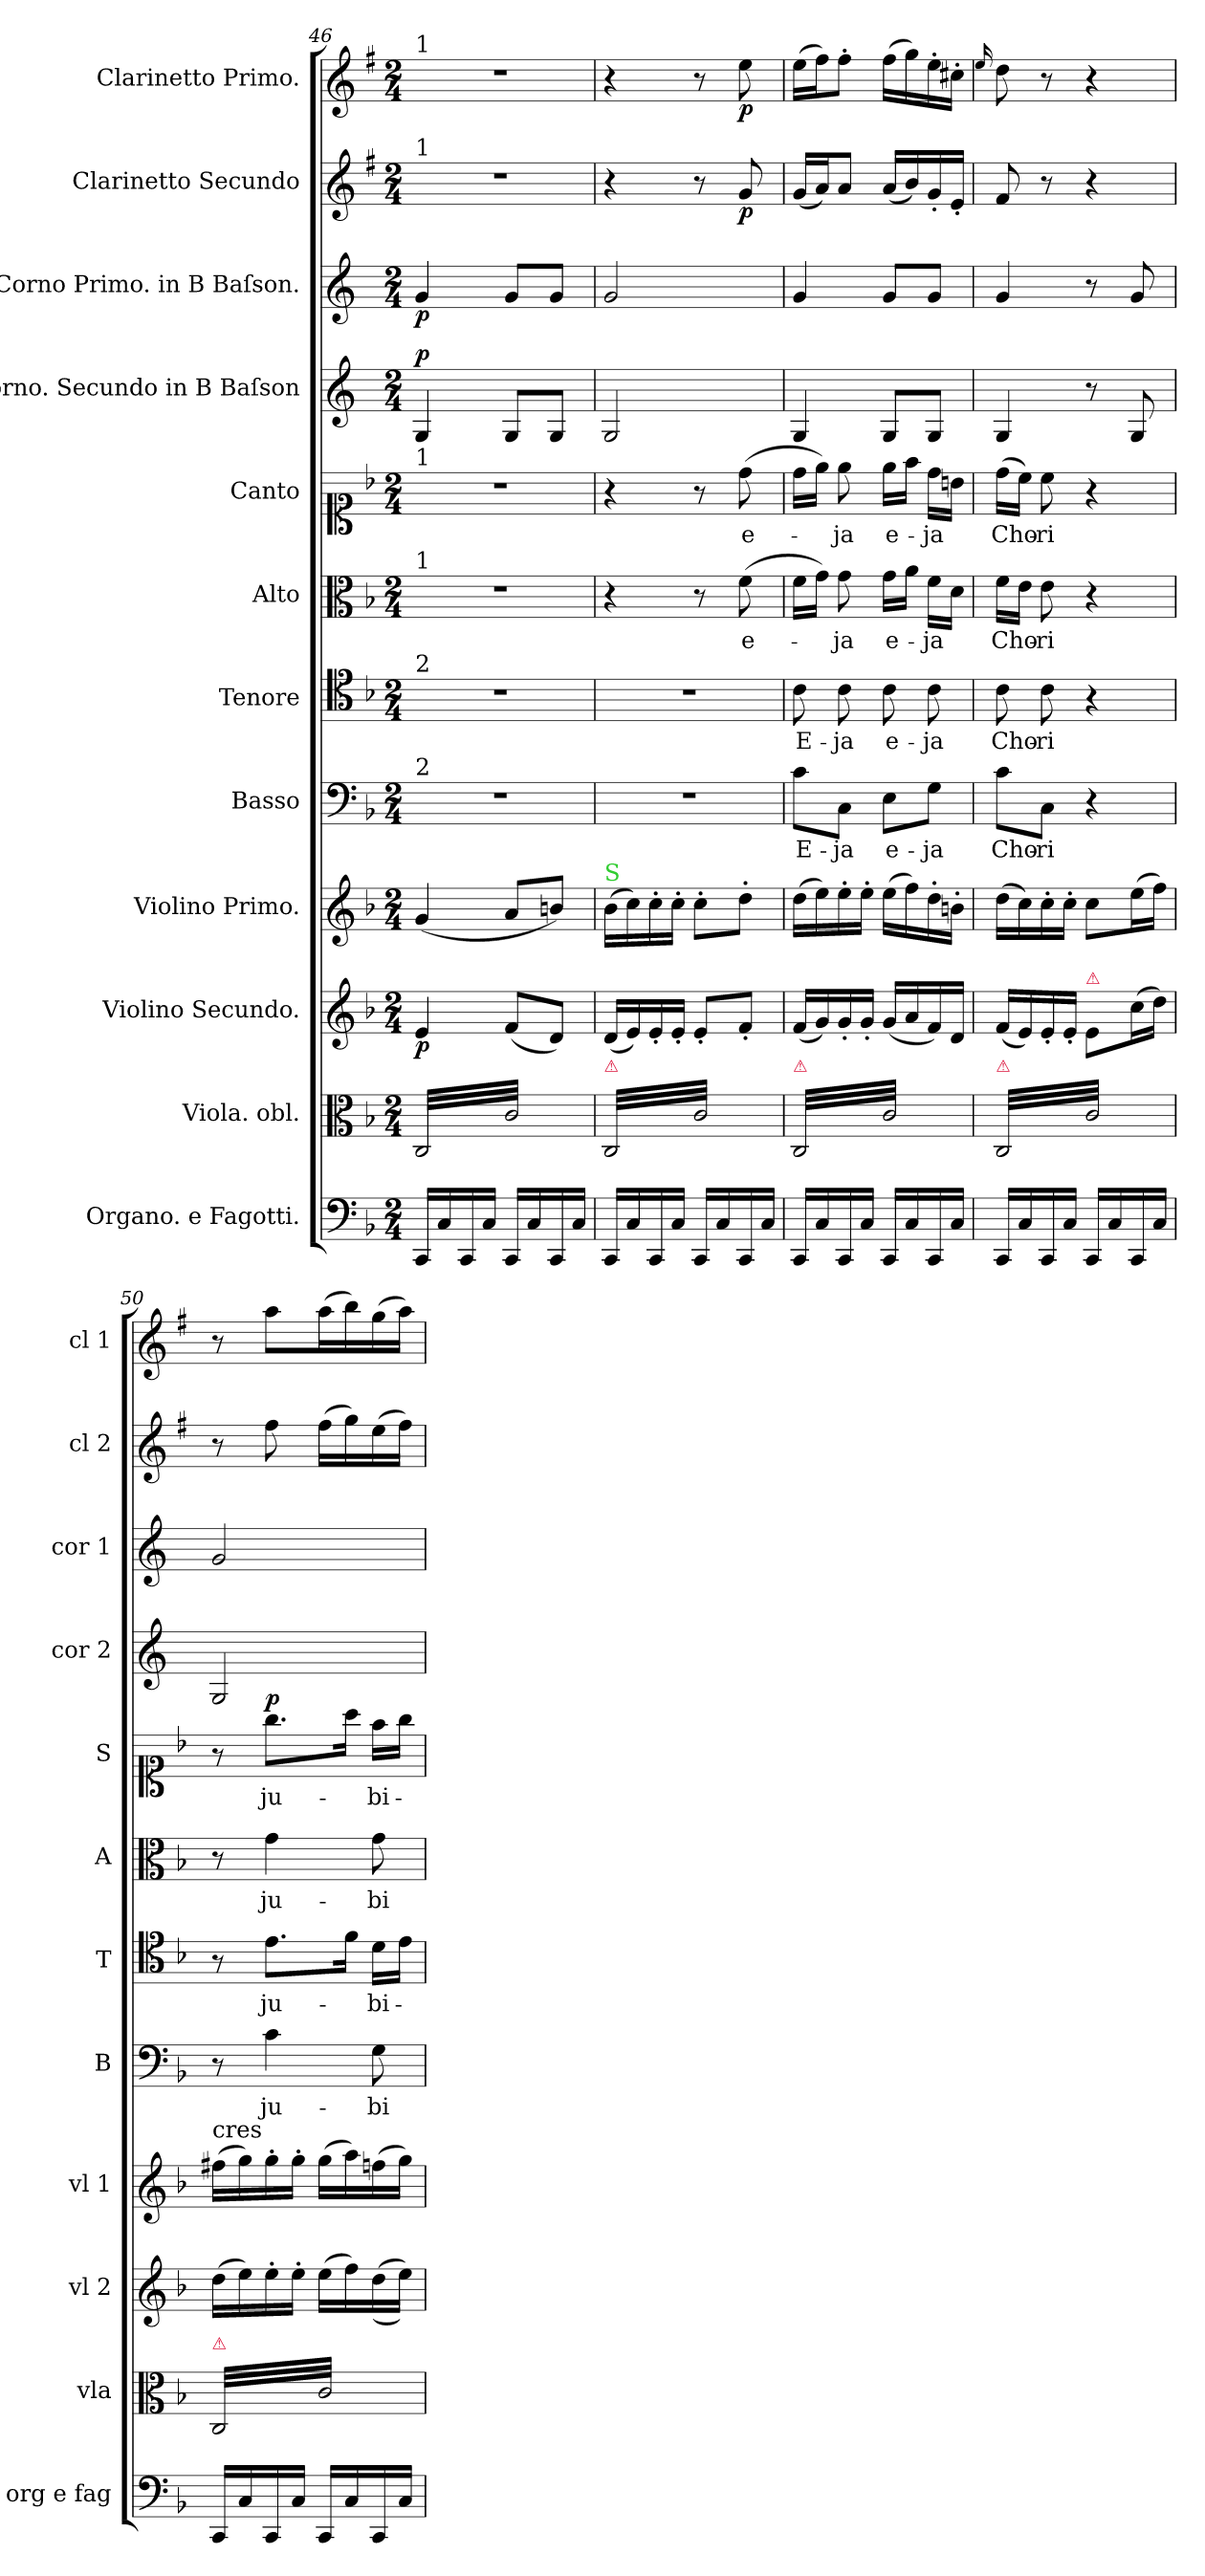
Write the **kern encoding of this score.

**kern	**kern	**kern	**dynam	**kern	**kern	**text	**kern	**text	**kern	**text	**kern	**text	**dynam	**kern	**dynam	**kern	**dynam	**kern	**dynam	**kern	**dynam
*part12	*part11	*part10	*part10	*part9	*part8	*part8	*part7	*part7	*part6	*part6	*part5	*part5	*part5	*part4	*part4	*part3	*part3	*part2	*part2	*part1	*part1
*staff12	*staff11	*staff10	*staff10	*staff9	*staff8	*staff8	*staff7	*staff7	*staff6	*staff6	*staff5	*staff5	*staff5	*staff4	*staff4	*staff3	*staff3	*staff2	*staff2	*staff1	*staff1
*I"Organo. e Fagotti.	*I"Viola. obl.	*I"Violino Secundo.	*	*I"Violino Primo.	*I"Basso	*	*I"Tenore	*	*I"Alto	*	*I"Canto	*	*	*I"Corno. Secundo in B Baſson	*	*I"Corno Primo. in B Baſson.	*	*I"Clarinetto Secundo	*	*I"Clarinetto Primo.	*
*I'org e fag	*I'vla	*I'vl 2	*	*I'vl 1	*I'B	*	*I'T	*	*I'A	*	*I'S	*	*	*I'cor 2	*	*I'cor 1	*	*I'cl 2	*	*I'cl 1	*
*clefF4	*clefC3	*clefG2	*	*clefG2	*clefF4	*	*clefC4	*	*clefC3	*	*clefC1	*	*	*clefG2	*	*clefG2	*	*clefG2	*	*clefG2	*
*	*	*	*	*	*	*	*	*	*	*	*	*	*	*ITrd4c7	*	*ITrd4c7	*	*ITrd1c2	*	*ITrd1c2	*
*k[b-]	*k[b-]	*k[b-]	*	*k[b-]	*k[b-]	*	*k[b-]	*	*k[b-]	*	*k[b-]	*	*	*k[b-]	*	*k[b-]	*	*k[b-]	*	*k[b-]	*
*F:	*F:	*F:	*	*F:	*F:	*	*F:	*	*F:	*	*F:	*	*	*F:	*	*F:	*	*F:	*	*F:	*
*M2/4	*M2/4	*M2/4	*	*M2/4	*M2/4	*	*M2/4	*	*M2/4	*	*M2/4	*	*	*M2/4	*	*M2/4	*	*M2/4	*	*M2/4	*
=46	=46	=46	=46	=46	=46	=46	=46	=46	=46	=46	=46	=46	=46	=46	=46	=46	=46	=46	=46	=46	=46
!	!	!	!	!	!	!	!	!	!	!	!	!	!	!	!	!	!	!	!	!LO:TX:a:t=1	!
!	!	!	!	!	!	!	!	!	!	!	!	!	!	!	!	!	!	!LO:TX:a:t=1	!	!	!
!	!	!	!	!	!	!	!	!	!	!	!LO:TX:a:t=1	!	!	!	!	!	!	!	!	!	!
!	!	!	!	!	!	!	!	!	!LO:TX:a:t=1	!	!	!	!	!	!	!	!	!	!	!	!
!	!	!	!	!	!	!	!LO:TX:a:t=2	!	!	!	!	!	!	!	!	!	!	!	!	!	!
!	!	!	!	!	!LO:TX:a:t=2	!	!	!	!	!	!	!	!	!	!	!	!	!	!	!	!
!	!LO:TX:a:color=crimson:t=⚠	!	!	!	!	!	!	!	!	!	!	!	!	!	!	!	!	!	!	!	!
!	!	!	!	!	!	!	!	!	!	!	!	!	!	!	!LO:DY:a	!	!	!	!	!	!
*	*tremolo	*	*	*	*	*	*	*	*	*	*	*	*	*	*	*	*	*	*	*	*
16CC/LL	(32C/LLL	4e/	p	(4g/	2r	.	2r	.	2r	.	2r	.	.	4C/	p	4c/	p	2r	.	2r	.
.	32c/)	.	.	.	.	.	.	.	.	.	.	.	.	.	.	.	.	.	.	.	.
16C/	32C/	.	.	.	.	.	.	.	.	.	.	.	.	.	.	.	.	.	.	.	.
.	32c/)	.	.	.	.	.	.	.	.	.	.	.	.	.	.	.	.	.	.	.	.
16CC/	32C/	.	.	.	.	.	.	.	.	.	.	.	.	.	.	.	.	.	.	.	.
.	32c/)	.	.	.	.	.	.	.	.	.	.	.	.	.	.	.	.	.	.	.	.
16C/JJ	32C/	.	.	.	.	.	.	.	.	.	.	.	.	.	.	.	.	.	.	.	.
.	32c/)	.	.	.	.	.	.	.	.	.	.	.	.	.	.	.	.	.	.	.	.
16CC/LL	32C/	(8f/L	.	8a/L	.	.	.	.	.	.	.	.	.	8C/L	.	8c/L	.	.	.	.	.
.	32c/)	.	.	.	.	.	.	.	.	.	.	.	.	.	.	.	.	.	.	.	.
16C/	32C/	.	.	.	.	.	.	.	.	.	.	.	.	.	.	.	.	.	.	.	.
.	32c/)	.	.	.	.	.	.	.	.	.	.	.	.	.	.	.	.	.	.	.	.
16CC/	32C/	8d/J)	.	8bn/J)	.	.	.	.	.	.	.	.	.	8C/J	.	8c/J	.	.	.	.	.
.	32c/)	.	.	.	.	.	.	.	.	.	.	.	.	.	.	.	.	.	.	.	.
16C/JJ	32C/	.	.	.	.	.	.	.	.	.	.	.	.	.	.	.	.	.	.	.	.
.	32c/)JJJ	.	.	.	.	.	.	.	.	.	.	.	.	.	.	.	.	.	.	.	.
=47	=47	=47	=47	=47	=47	=47	=47	=47	=47	=47	=47	=47	=47	=47	=47	=47	=47	=47	=47	=47	=47
!	!	!	!	!LO:TX:a:color=limegreen:t=S	!	!	!	!	!	!	!	!	!	!	!	!	!	!	!	!	!
!	!LO:TX:a:color=crimson:t=⚠	!	!	!	!	!	!	!	!	!	!	!	!	!	!	!	!	!	!	!	!
16CC/LL	(32C/LLL	(16d/LL	.	(16b-\LL	2r	.	2r	.	4r	.	4r	.	.	2C/	.	2c/	.	4r	.	4r	.
.	32c/)	.	.	.	.	.	.	.	.	.	.	.	.	.	.	.	.	.	.	.	.
16C/	32C/	16e/)	.	16cc\)	.	.	.	.	.	.	.	.	.	.	.	.	.	.	.	.	.
.	32c/)	.	.	.	.	.	.	.	.	.	.	.	.	.	.	.	.	.	.	.	.
16CC/	32C/	16e'/	.	16cc'\	.	.	.	.	.	.	.	.	.	.	.	.	.	.	.	.	.
.	32c/)	.	.	.	.	.	.	.	.	.	.	.	.	.	.	.	.	.	.	.	.
16C/JJ	32C/	16e'/JJ	.	16cc'\JJ	.	.	.	.	.	.	.	.	.	.	.	.	.	.	.	.	.
.	32c/)	.	.	.	.	.	.	.	.	.	.	.	.	.	.	.	.	.	.	.	.
16CC/LL	32C/	8e'/L	.	8cc'\L	.	.	.	.	8r	.	8r	.	.	.	.	.	.	8r	.	8r	.
.	32c/)	.	.	.	.	.	.	.	.	.	.	.	.	.	.	.	.	.	.	.	.
16C/	32C/	.	.	.	.	.	.	.	.	.	.	.	.	.	.	.	.	.	.	.	.
.	32c/)	.	.	.	.	.	.	.	.	.	.	.	.	.	.	.	.	.	.	.	.
!	!	!	!	!	!	!	!	!	!	!	!	!	!LO:DY:b	!	!	!	!	!	!	!	!
16CC/	32C/	8f'/J	.	8dd'\J	.	.	.	.	(8f\	e-	(8dd\	e-	piano	.	.	.	.	8f/	p	8dd\	p
.	32c/)	.	.	.	.	.	.	.	.	.	.	.	.	.	.	.	.	.	.	.	.
16C/JJ	32C/	.	.	.	.	.	.	.	.	.	.	.	.	.	.	.	.	.	.	.	.
.	32c/)JJJ	.	.	.	.	.	.	.	.	.	.	.	.	.	.	.	.	.	.	.	.
=48	=48	=48	=48	=48	=48	=48	=48	=48	=48	=48	=48	=48	=48	=48	=48	=48	=48	=48	=48	=48	=48
!	!LO:TX:a:color=crimson:t=⚠	!	!	!	!	!	!	!	!	!	!	!	!	!	!	!	!	!	!	!	!
16CC/LL	(32C/LLL	(16f/LL	.	(16dd\LL	8c\L	E-	8c\	E-	16f\LL	.	16dd\LL	.	.	4C/	.	4c/	.	(16f/LL	.	(16dd\LL	.
.	32c/)	.	.	.	.	.	.	.	.	.	.	.	.	.	.	.	.	.	.	.	.
16C/	32C/	16g/)	.	16ee\)	.	.	.	.	16g\JJ)	.	16ee\JJ)	.	.	.	.	.	.	16g/J)	.	16ee\J)	.
.	32c/)	.	.	.	.	.	.	.	.	.	.	.	.	.	.	.	.	.	.	.	.
16CC/	32C/	16g'/	.	16ee'\	8C\J	-ja	8c\	-ja	8g\	-ja	8ee\	-ja	.	.	.	.	.	8g/J	.	8ee'\J	.
.	32c/)	.	.	.	.	.	.	.	.	.	.	.	.	.	.	.	.	.	.	.	.
16C/JJ	32C/	16g'/JJ	.	16ee'\JJ	.	.	.	.	.	.	.	.	.	.	.	.	.	.	.	.	.
.	32c/)	.	.	.	.	.	.	.	.	.	.	.	.	.	.	.	.	.	.	.	.
16CC/LL	32C/	(16g/LL	.	(16ee\LL	8E\L	e-	8c\	e-	16g\LL	e-	16ee\LL	e-	.	8C/L	.	8c/L	.	(16g/LL	.	(16ee\LL	.
.	32c/)	.	.	.	.	.	.	.	.	.	.	.	.	.	.	.	.	.	.	.	.
16C/	32C/	16a/	.	16ff\)	.	.	.	.	16a\JJ	.	16ff\JJ	.	.	.	.	.	.	16a/)	.	16ff\)	.
.	32c/)	.	.	.	.	.	.	.	.	.	.	.	.	.	.	.	.	.	.	.	.
16CC/	32C/	16f/)	.	16dd'\	8G\J	-ja	8c\	-ja	16f\LL	-ja	16dd\LL	-ja	.	8C/J	.	8c/J	.	16f'/	.	16dd'\	.
.	32c/)	.	.	.	.	.	.	.	.	.	.	.	.	.	.	.	.	.	.	.	.
16C/JJ	32C/	16d/JJ	.	16bn'\JJ	.	.	.	.	16d\JJ	.	16bn\JJ	.	.	.	.	.	.	16d'/JJ	.	16bn'\JJ	.
.	32c/)JJJ	.	.	.	.	.	.	.	.	.	.	.	.	.	.	.	.	.	.	.	.
=49	=49	=49	=49	=49	=49	=49	=49	=49	=49	=49	=49	=49	=49	=49	=49	=49	=49	=49	=49	=49	=49
.	.	.	.	.	.	.	.	.	.	.	.	.	.	.	.	.	.	.	.	16qqdd/	.
!	!LO:TX:a:color=crimson:t=⚠	!	!	!	!	!	!	!	!	!	!	!	!	!	!	!	!	!	!	!	!
16CC/LL	(32C/LLL	(16f/LL	.	(16dd\LL	8c\L	Cho-	8c\	Cho-	16f\LL	Cho-	(16dd\LL	Cho-	.	4C/	.	4c/	.	8e/	.	8cc\	.
.	32c/)	.	.	.	.	.	.	.	.	.	.	.	.	.	.	.	.	.	.	.	.
16C/	32C/	16e/)	.	16cc\)	.	.	.	.	16e\JJ	.	16cc\JJ)	.	.	.	.	.	.	.	.	.	.
.	32c/)	.	.	.	.	.	.	.	.	.	.	.	.	.	.	.	.	.	.	.	.
16CC/	32C/	16e'/	.	16cc'\	8C\J	-ri	8c\	-ri	8e\	-ri	8cc\	-ri	.	.	.	.	.	8r	.	8r	.
.	32c/)	.	.	.	.	.	.	.	.	.	.	.	.	.	.	.	.	.	.	.	.
16C/JJ	32C/	16e'/JJ	.	16cc'\JJ	.	.	.	.	.	.	.	.	.	.	.	.	.	.	.	.	.
.	32c/)	.	.	.	.	.	.	.	.	.	.	.	.	.	.	.	.	.	.	.	.
!	!	!LO:TX:a:color=crimson:t=⚠	!	!	!	!	!	!	!	!	!	!	!	!	!	!	!	!	!	!	!
16CC/LL	32C/	8e/L	.	8cc\L	4r	.	4r	.	4r	.	4r	.	.	8r	.	8r	.	4r	.	4r	.
.	32c/)	.	.	.	.	.	.	.	.	.	.	.	.	.	.	.	.	.	.	.	.
16C/	32C/	.	.	.	.	.	.	.	.	.	.	.	.	.	.	.	.	.	.	.	.
.	32c/)	.	.	.	.	.	.	.	.	.	.	.	.	.	.	.	.	.	.	.	.
16CC/	32C/	(16cc\L	.	(16ee\L	.	.	.	.	.	.	.	.	.	8C/	.	8c/	.	.	.	.	.
.	32c/)	.	.	.	.	.	.	.	.	.	.	.	.	.	.	.	.	.	.	.	.
16C/JJ	32C/	16dd\JJ)	.	16ff\JJ)	.	.	.	.	.	.	.	.	.	.	.	.	.	.	.	.	.
.	32c/)JJJ	.	.	.	.	.	.	.	.	.	.	.	.	.	.	.	.	.	.	.	.
=50	=50	=50	=50	=50	=50	=50	=50	=50	=50	=50	=50	=50	=50	=50	=50	=50	=50	=50	=50	=50	=50
!	!	!	!	!LO:TX:t=cres	!	!	!	!	!	!	!	!	!	!	!	!	!	!	!	!	!
!	!LO:TX:a:color=crimson:t=⚠	!	!	!	!	!	!	!	!	!	!	!	!	!	!	!	!	!	!	!	!
16CC/LL	(32C/LLL	(16dd\LL	.	(16ff#X\LL	8r	.	8r	.	8r	.	8r	.	.	2C/	.	2c/	.	8r	.	8r	.
.	32c/)	.	.	.	.	.	.	.	.	.	.	.	.	.	.	.	.	.	.	.	.
16C/	32C/	16ee\)	.	16gg\)	.	.	.	.	.	.	.	.	.	.	.	.	.	.	.	.	.
.	32c/)	.	.	.	.	.	.	.	.	.	.	.	.	.	.	.	.	.	.	.	.
!	!	!	!	!	!	!	!	!	!	!	!	!	!LO:DY:b	!	!	!	!	!	!	!	!
16CC/	32C/	16ee'\	.	16gg'\	4c\	ju-	8.e\L	ju-	4g\	ju-	8.gg\L	ju-	p	.	.	.	.	8ee\	.	8gg\L	.
.	32c/)	.	.	.	.	.	.	.	.	.	.	.	.	.	.	.	.	.	.	.	.
16C/JJ	32C/	16ee'\JJ	.	16gg'\JJ	.	.	.	.	.	.	.	.	.	.	.	.	.	.	.	.	.
.	32c/)	.	.	.	.	.	.	.	.	.	.	.	.	.	.	.	.	.	.	.	.
16CC/LL	32C/	(16ee\LL	.	(16gg\LL	.	.	.	.	.	.	.	.	.	.	.	.	.	(16ee\LL	.	(16gg\L	.
.	32c/)	.	.	.	.	.	.	.	.	.	.	.	.	.	.	.	.	.	.	.	.
16C/	32C/	16ff\)	.	16aa\)	.	.	16f\Jk	.	.	.	16aa\Jk	.	.	.	.	.	.	16ff\)	.	16aa\)	.
.	32c/)	.	.	.	.	.	.	.	.	.	.	.	.	.	.	.	.	.	.	.	.
16CC/	32C/	(<(>16dd\	.	(16ffn\	8G\	-bi-	16d\LL	-bi-	8g\	-bi-	16ff\LL	-bi-	.	.	.	.	.	(16dd\	.	(16ff\	.
.	32c/)	.	.	.	.	.	.	.	.	.	.	.	.	.	.	.	.	.	.	.	.
16C/JJ	32C/	16ee\JJ))	.	16gg\JJ)	.	.	16e\JJ	.	.	.	16gg\JJ	.	.	.	.	.	.	16ee\JJ)	.	16gg\JJ)	.
.	32c/)JJJ	.	.	.	.	.	.	.	.	.	.	.	.	.	.	.	.	.	.	.	.
*	*Xtremolo	*	*	*	*	*	*	*	*	*	*	*	*	*	*	*	*	*	*	*	*
.	.	.	.	.	.	.	.	.	.	.	.	.	.	.	.	.	.	.	.	.	.
.	.	.	.	.	.	.	.	.	.	.	.	.	.	.	.	.	.	.	.	.	.
.	.	.	.	.	.	.	.	.	.	.	.	.	.	.	.	.	.	.	.	.	.
.	.	.	.	.	.	.	.	.	.	.	.	.	.	.	.	.	.	.	.	.	.
.	.	.	.	.	.	.	.	.	.	.	.	.	.	.	.	.	.	.	.	.	.
.	.	.	.	.	.	.	.	.	.	.	.	.	.	.	.	.	.	.	.	.	.
.	.	.	.	.	.	.	.	.	.	.	.	.	.	.	.	.	.	.	.	.	.
.	.	.	.	.	.	.	.	.	.	.	.	.	.	.	.	.	.	.	.	.	.
=	=	=	=	=	=	=	=	=	=	=	=	=	=	=	=	=	=	=	=	=	=
*-	*-	*-	*-	*-	*-	*-	*-	*-	*-	*-	*-	*-	*-	*-	*-	*-	*-	*-	*-	*-	*-
